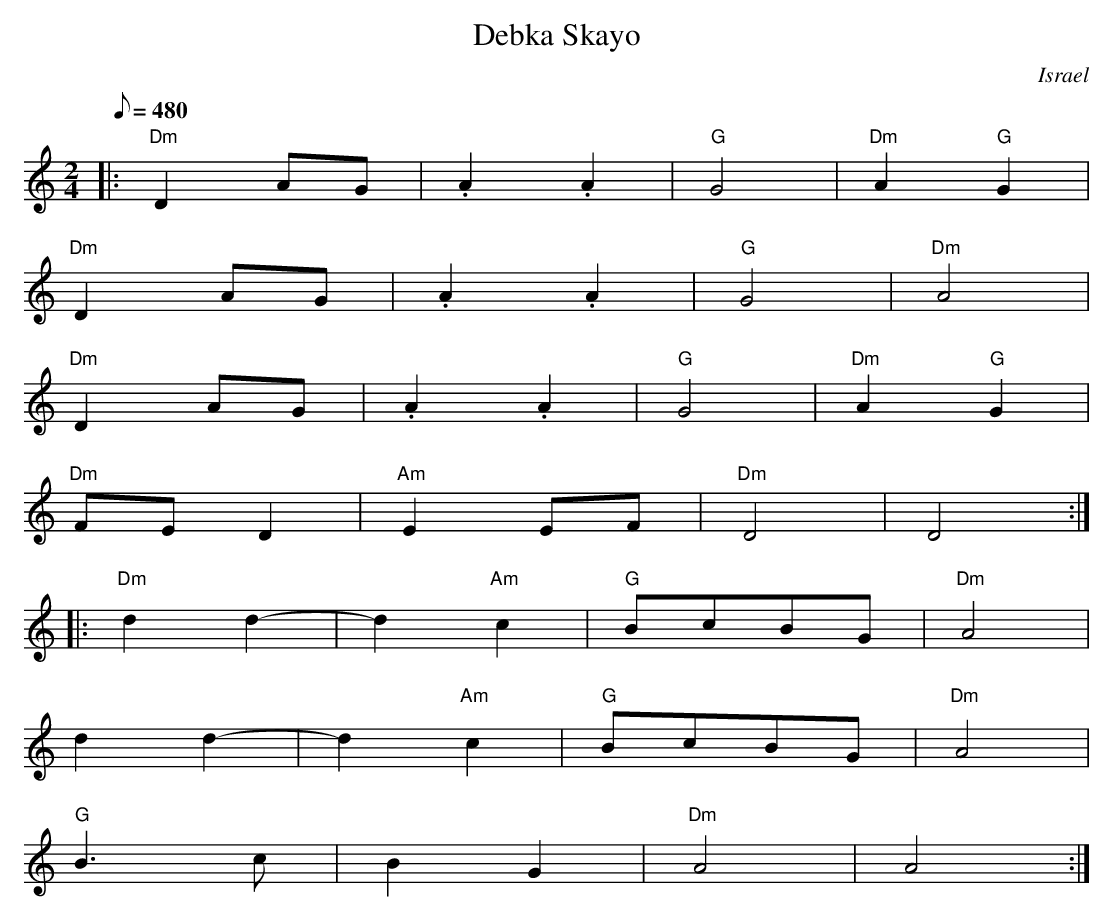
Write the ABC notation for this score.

X:1
T:Debka Skayo
M:2/4
L:1/8
Q:480
O:Israel
K:Am
|:"Dm"D2 AG|.A2.A2| "G"G4 | "Dm"A2 "G"G2|
"Dm"D2 AG|.A2.A2| "G"G4 | "Dm"A4|
"Dm"D2 AG|.A2.A2| "G"G4 | "Dm"A2 "G"G2|
"Dm"FED2|"Am"E2 EF| "Dm"D4| D4 :|
|:"Dm"d2 d2-|d2 "Am"c2| "G"BcBG| "Dm"A4|
d2 d2-|d2 "Am"c2| "G"BcBG| "Dm"A4|
"G"B3 c| B2 G2| "Dm"A4 | A4:|
